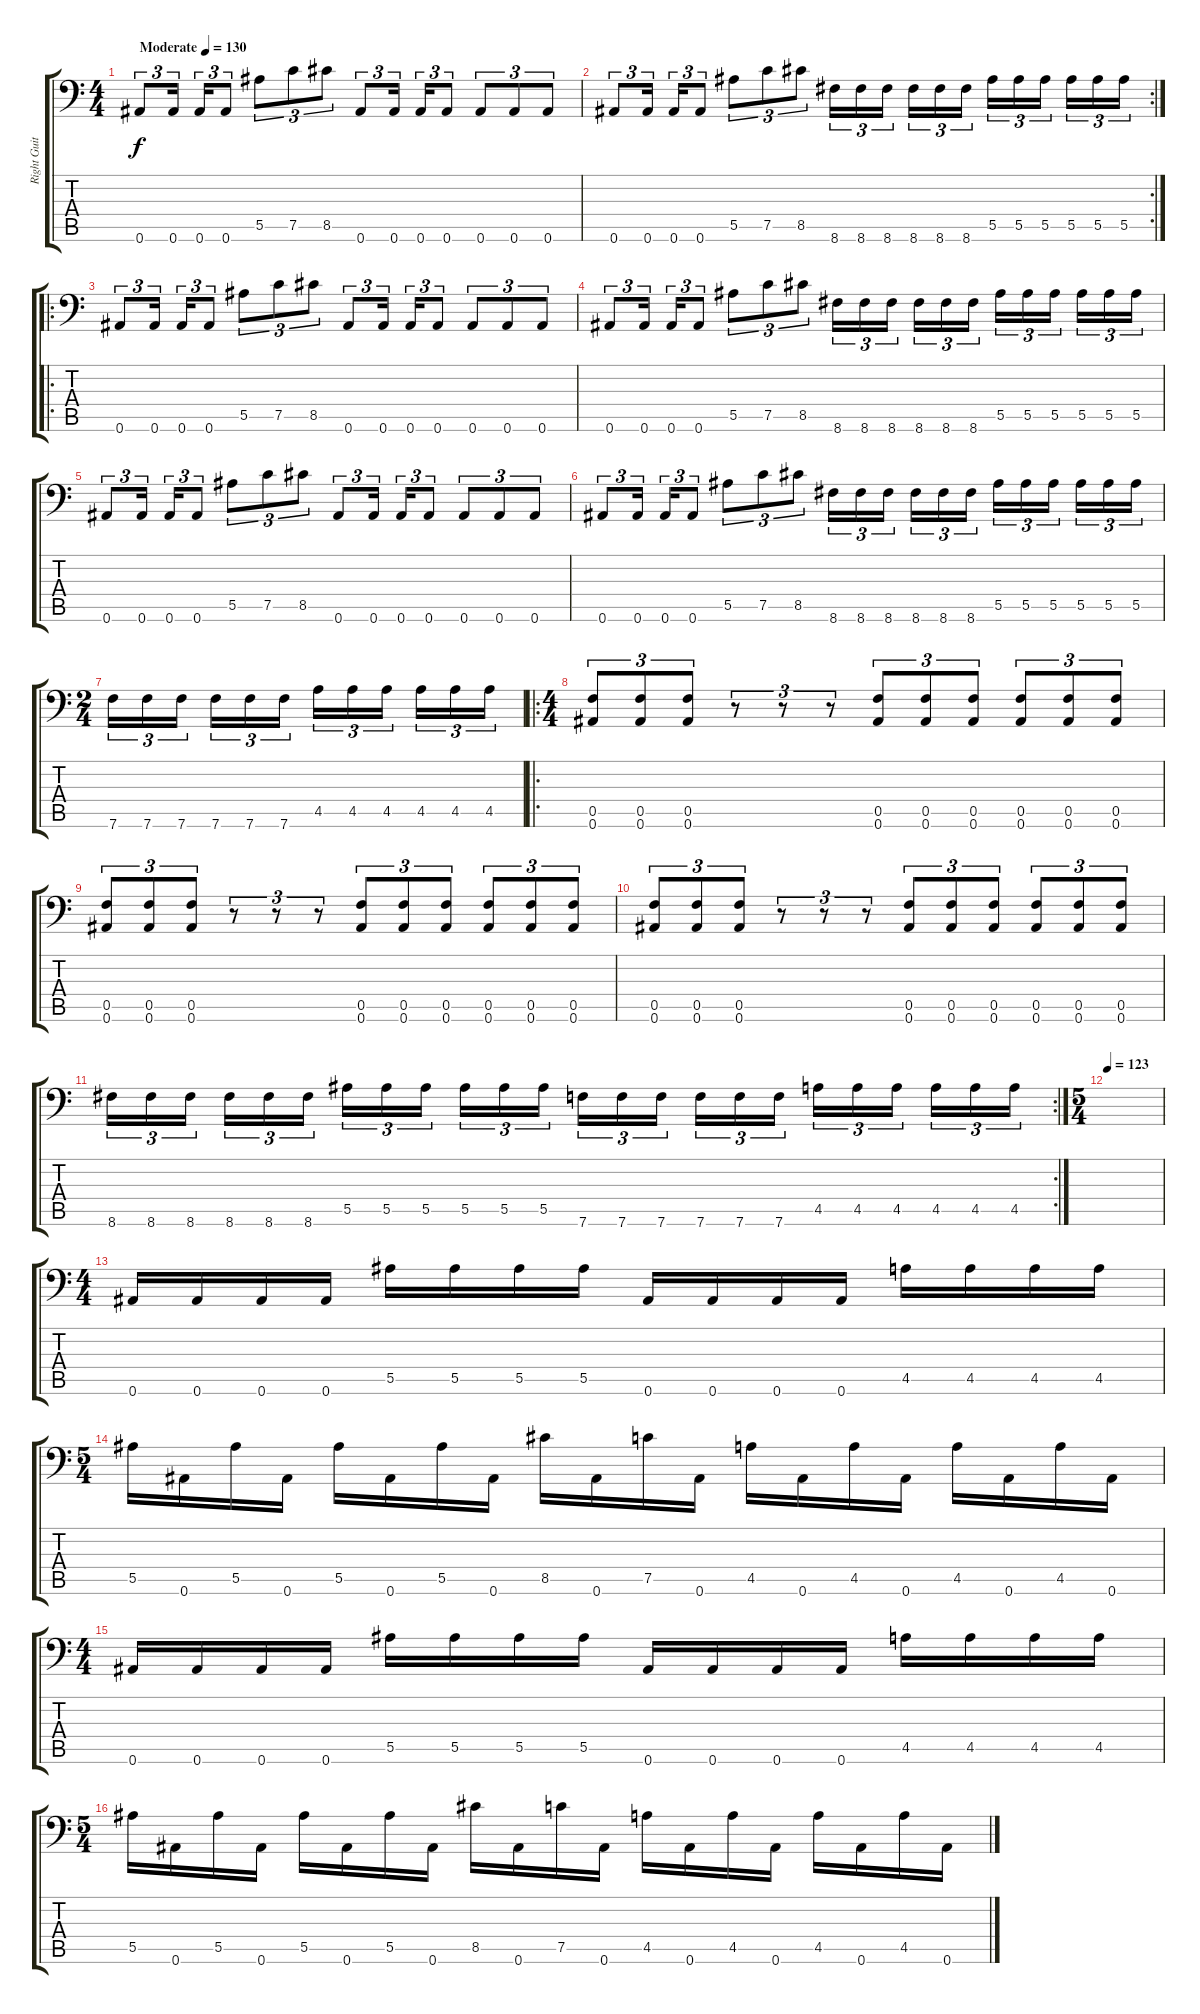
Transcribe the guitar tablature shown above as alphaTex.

\track ("Right Guitar" "Right Guit") {instrument distortionguitar}
\staff {score tabs}
\tuning (C4 G3 Eb3 Bb2 F2 Bb1) {hide}
\ts (4 4)
\tempo (130 "Moderate")
\clef f4
\ks c
0.6.8{tu (3 2) dy f instrument distortionguitar} 0.6.16{tu (3 2) beam splitsecondary} 0.6.16{tu (3 2)} 0.6.8{tu (3 2)} 5.5.8{tu (3 2)} 7.5.8{tu (3 2)} 8.5.8{tu (3 2)} 0.6.8{tu (3 2)} 0.6.16{tu (3 2) beam splitsecondary} 0.6.16{tu (3 2)} 0.6.8{tu (3 2)} 0.6.8{tu (3 2)} 0.6.8{tu (3 2)} 0.6.8{tu (3 2)} |
\rc 2
0.6.8{tu (3 2)} 0.6.16{tu (3 2) beam splitsecondary} 0.6.16{tu (3 2)} 0.6.8{tu (3 2)} 5.5.8{tu (3 2)} 7.5.8{tu (3 2)} 8.5.8{tu (3 2)} 8.6.16{tu (3 2)} 8.6.16{tu (3 2)} 8.6.16{tu (3 2) beam splitsecondary} 8.6.16{tu (3 2)} 8.6.16{tu (3 2)} 8.6.16{tu (3 2)} 5.5.16{tu (3 2)} 5.5.16{tu (3 2)} 5.5.16{tu (3 2) beam splitsecondary} 5.5.16{tu (3 2)} 5.5.16{tu (3 2)} 5.5.16{tu (3 2)} |
\ro
0.6.8{tu (3 2)} 0.6.16{tu (3 2) beam splitsecondary} 0.6.16{tu (3 2)} 0.6.8{tu (3 2)} 5.5.8{tu (3 2)} 7.5.8{tu (3 2)} 8.5.8{tu (3 2)} 0.6.8{tu (3 2)} 0.6.16{tu (3 2) beam splitsecondary} 0.6.16{tu (3 2)} 0.6.8{tu (3 2)} 0.6.8{tu (3 2)} 0.6.8{tu (3 2)} 0.6.8{tu (3 2)} |
0.6.8{tu (3 2)} 0.6.16{tu (3 2) beam splitsecondary} 0.6.16{tu (3 2)} 0.6.8{tu (3 2)} 5.5.8{tu (3 2)} 7.5.8{tu (3 2)} 8.5.8{tu (3 2)} 8.6.16{tu (3 2)} 8.6.16{tu (3 2)} 8.6.16{tu (3 2) beam splitsecondary} 8.6.16{tu (3 2)} 8.6.16{tu (3 2)} 8.6.16{tu (3 2)} 5.5.16{tu (3 2)} 5.5.16{tu (3 2)} 5.5.16{tu (3 2) beam splitsecondary} 5.5.16{tu (3 2)} 5.5.16{tu (3 2)} 5.5.16{tu (3 2)} |
0.6.8{tu (3 2)} 0.6.16{tu (3 2) beam splitsecondary} 0.6.16{tu (3 2)} 0.6.8{tu (3 2)} 5.5.8{tu (3 2)} 7.5.8{tu (3 2)} 8.5.8{tu (3 2)} 0.6.8{tu (3 2)} 0.6.16{tu (3 2) beam splitsecondary} 0.6.16{tu (3 2)} 0.6.8{tu (3 2)} 0.6.8{tu (3 2)} 0.6.8{tu (3 2)} 0.6.8{tu (3 2)} |
0.6.8{tu (3 2)} 0.6.16{tu (3 2) beam splitsecondary} 0.6.16{tu (3 2)} 0.6.8{tu (3 2)} 5.5.8{tu (3 2)} 7.5.8{tu (3 2)} 8.5.8{tu (3 2)} 8.6.16{tu (3 2)} 8.6.16{tu (3 2)} 8.6.16{tu (3 2) beam splitsecondary} 8.6.16{tu (3 2)} 8.6.16{tu (3 2)} 8.6.16{tu (3 2)} 5.5.16{tu (3 2)} 5.5.16{tu (3 2)} 5.5.16{tu (3 2) beam splitsecondary} 5.5.16{tu (3 2)} 5.5.16{tu (3 2)} 5.5.16{tu (3 2)} |
\ts (2 4)
7.6.16{tu (3 2)} 7.6.16{tu (3 2)} 7.6.16{tu (3 2) beam splitsecondary} 7.6.16{tu (3 2)} 7.6.16{tu (3 2)} 7.6.16{tu (3 2)} 4.5.16{tu (3 2)} 4.5.16{tu (3 2)} 4.5.16{tu (3 2) beam splitsecondary} 4.5.16{tu (3 2)} 4.5.16{tu (3 2)} 4.5.16{tu (3 2)} |
\ro
\ts (4 4)
(0.5 0.6).8{tu (3 2)} (0.5 0.6).8{tu (3 2)} (0.5 0.6).8{tu (3 2)} r.8{tu (3 2)} r.8{tu (3 2)} r.8{tu (3 2)} (0.5 0.6).8{tu (3 2)} (0.5 0.6).8{tu (3 2)} (0.5 0.6).8{tu (3 2)} (0.5 0.6).8{tu (3 2)} (0.5 0.6).8{tu (3 2)} (0.5 0.6).8{tu (3 2)} |
(0.5 0.6).8{tu (3 2)} (0.5 0.6).8{tu (3 2)} (0.5 0.6).8{tu (3 2)} r.8{tu (3 2)} r.8{tu (3 2)} r.8{tu (3 2)} (0.5 0.6).8{tu (3 2)} (0.5 0.6).8{tu (3 2)} (0.5 0.6).8{tu (3 2)} (0.5 0.6).8{tu (3 2)} (0.5 0.6).8{tu (3 2)} (0.5 0.6).8{tu (3 2)} |
(0.5 0.6).8{tu (3 2)} (0.5 0.6).8{tu (3 2)} (0.5 0.6).8{tu (3 2)} r.8{tu (3 2)} r.8{tu (3 2)} r.8{tu (3 2)} (0.5 0.6).8{tu (3 2)} (0.5 0.6).8{tu (3 2)} (0.5 0.6).8{tu (3 2)} (0.5 0.6).8{tu (3 2)} (0.5 0.6).8{tu (3 2)} (0.5 0.6).8{tu (3 2)} |
\rc 2
8.6.16{tu (3 2)} 8.6.16{tu (3 2)} 8.6.16{tu (3 2) beam splitsecondary} 8.6.16{tu (3 2)} 8.6.16{tu (3 2)} 8.6.16{tu (3 2)} 5.5.16{tu (3 2)} 5.5.16{tu (3 2)} 5.5.16{tu (3 2) beam splitsecondary} 5.5.16{tu (3 2)} 5.5.16{tu (3 2)} 5.5.16{tu (3 2)} 7.6.16{tu (3 2)} 7.6.16{tu (3 2)} 7.6.16{tu (3 2) beam splitsecondary} 7.6.16{tu (3 2)} 7.6.16{tu (3 2)} 7.6.16{tu (3 2)} 4.5.16{tu (3 2)} 4.5.16{tu (3 2)} 4.5.16{tu (3 2) beam splitsecondary} 4.5.16{tu (3 2)} 4.5.16{tu (3 2)} 4.5.16{tu (3 2)} |
\ts (5 4)
\tempo 123
|
\ts (4 4)
0.6.16 0.6.16 0.6.16 0.6.16 5.5.16 5.5.16 5.5.16 5.5.16 0.6.16 0.6.16 0.6.16 0.6.16 4.5.16 4.5.16 4.5.16 4.5.16 |
\ts (5 4)
5.5.16 0.6.16 5.5.16 0.6.16 5.5.16 0.6.16 5.5.16 0.6.16 8.5.16 0.6.16 7.5.16 0.6.16 4.5.16 0.6.16 4.5.16 0.6.16 4.5.16 0.6.16 4.5.16 0.6.16 |
\ts (4 4)
0.6.16 0.6.16 0.6.16 0.6.16 5.5.16 5.5.16 5.5.16 5.5.16 0.6.16 0.6.16 0.6.16 0.6.16 4.5.16 4.5.16 4.5.16 4.5.16 |
\ts (5 4)
5.5.16 0.6.16 5.5.16 0.6.16 5.5.16 0.6.16 5.5.16 0.6.16 8.5.16 0.6.16 7.5.16 0.6.16 4.5.16 0.6.16 4.5.16 0.6.16 4.5.16 0.6.16 4.5.16 0.6.16
